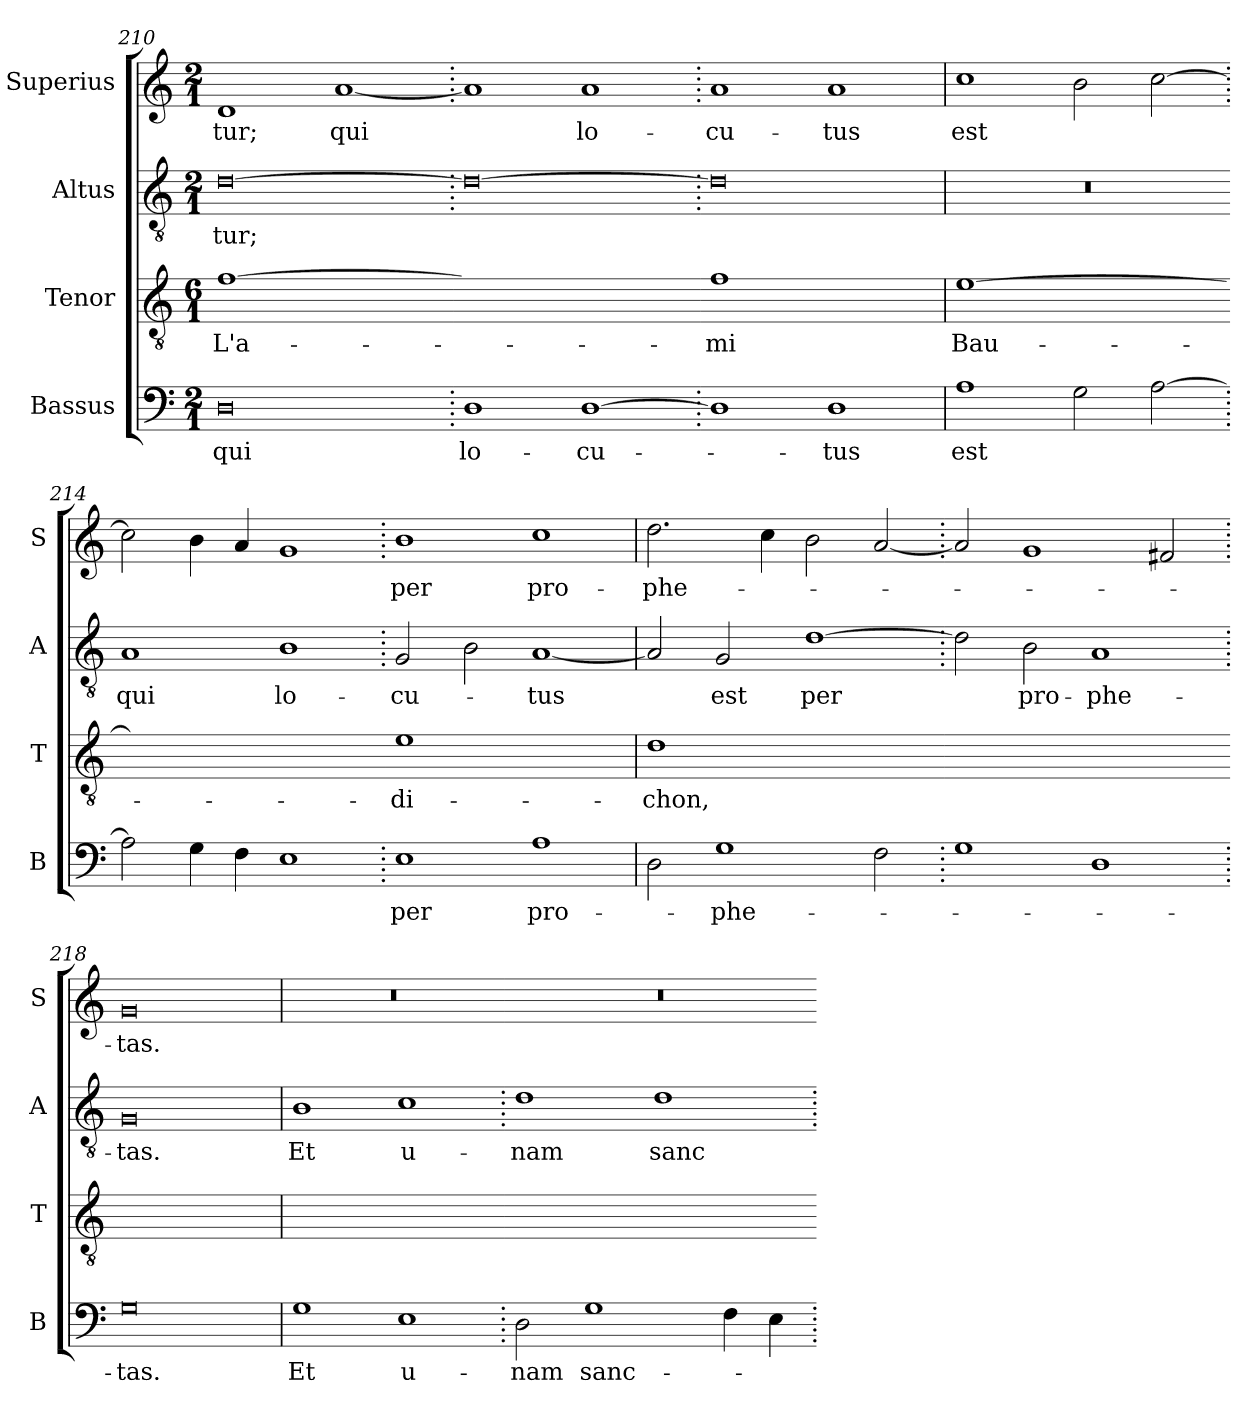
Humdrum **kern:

**kern	**text	**kern	**text	**kern	**text	**kern	**text
*part4	*part4	*part3	*part3	*part2	*part2	*part1	*part1
*staff4	*staff4	*staff3	*staff3	*staff2	*staff2	*staff1	*staff1
*I"Bassus	*	*I"Tenor	*	*I"Altus	*	*I"Superius	*
*I'B	*	*I'T	*	*I'A	*	*I'S	*
*clefF4	*	*clefGv2	*	*clefGv2	*	*clefG2	*
*k[]	*	*k[]	*	*k[]	*	*k[]	*
*M2/1	*	*M6/1	*	*M2/1	*	*M2/1	*
=210	=210	=210	=210	=210	=210	=210	=210
!	!	!LO:N:vis=1	!	!	!	!	!
0D	qui	[0f	L'a-	[0d	-tur;	1d	-tur;
.	.	.	.	.	.	[1a	qui
=211.	=211.	=211-	=211.	=211.	=211.	=211.	=211.
!	!	!LO:N:vis=1	!	!	!	!	!
1D	lo-	0fyy]	.	0d_	.	1a]	.
[1D	-cu-	.	.	.	.	1a	lo-
=212.	=212.	=212-	=212.	=212.	=212.	=212.	=212.
!	!	!LO:N:vis=1	!	!	!	!	!
1D]	.	0f	-mi	0d]	.	1a	-cu-
1D	-tus	.	.	.	.	1a	-tus
=213	=213	=213	=213	=213	=213	=213	=213
!	!	!LO:N:vis=1	!	!	!	!	!
1A	est	[0e	Bau-	0r	.	1cc	est
2G\	.	.	.	.	.	2b\	.
[2A\	.	.	.	.	.	[2cc\	.
=214.	=214.	=214-	=214.	=214.	=214.	=214.	=214.
!	!	!LO:N:vis=1	!	!	!	!	!
2A\]	.	0eyy]	.	1A	qui	2cc\]	.
4G\	.	.	.	.	.	4b\	.
4F\	.	.	.	.	.	4a/	.
1E	.	.	.	1B	lo-	1g	.
=215.	=215.	=215-	=215.	=215.	=215.	=215.	=215.
!	!	!LO:N:vis=1	!	!	!	!	!
1E	per	0e	-di-	2G/	-cu-	1b	per
.	.	.	.	2B\	.	.	.
1A	pro-	.	.	[1A	-tus	1cc	pro-
=216	=216	=216	=216	=216	=216	=216	=216
!	!	!LO:N:vis=1	!	!	!	!	!
2D\	.	[y0d	-chon,	2A/]	.	2.dd\	-phe-
1G	-phe-	.	.	2G/	est	.	.
.	.	.	.	.	.	4cc\	.
.	.	.	.	[1d	per	2b\	.
2F\	.	.	.	.	.	[2a/	.
=217.	=217.	=217-	=217.	=217.	=217.	=217.	=217.
!	!	!LO:N:vis=1	!	!	!	!	!
1G	.	0dyy_	.	2d\]	.	2a/]	.
.	.	.	.	2B\	pro-	1g	.
1D	.	.	.	1A	-phe-	.	.
.	.	.	.	.	.	2f#X/	.
=218.	=218.	=218-	=218.	=218.	=218.	=218.	=218.
!	!	!LO:N:vis=1	!	!	!	!	!
0G	-tas.	0dyy]	.	0G	-tas.	0g	-tas.
=219	=219	=219	=219	=219	=219	=219	=219
!	!	!LO:N:vis=1	!	!	!	!	!
1G	Et	0r	.	1B	Et	0r	.
1E	u-	.	.	1c	u-	.	.
=220.	=220.	=220-	=220.	=220.	=220.	=220.	=220.
!	!	!LO:N:vis=1	!	!	!	!	!
2D\	-nam	0ryy	.	1d	-nam	0r	.
1G	sanc-	.	.	.	.	.	.
.	.	.	.	1d	sanc-	.	.
4F\	.	.	.	.	.	.	.
4E\	.	.	.	.	.	.	.
=.	=.	=-	=.	=.	=.	=.	=.
*-	*-	*-	*-	*-	*-	*-	*-
